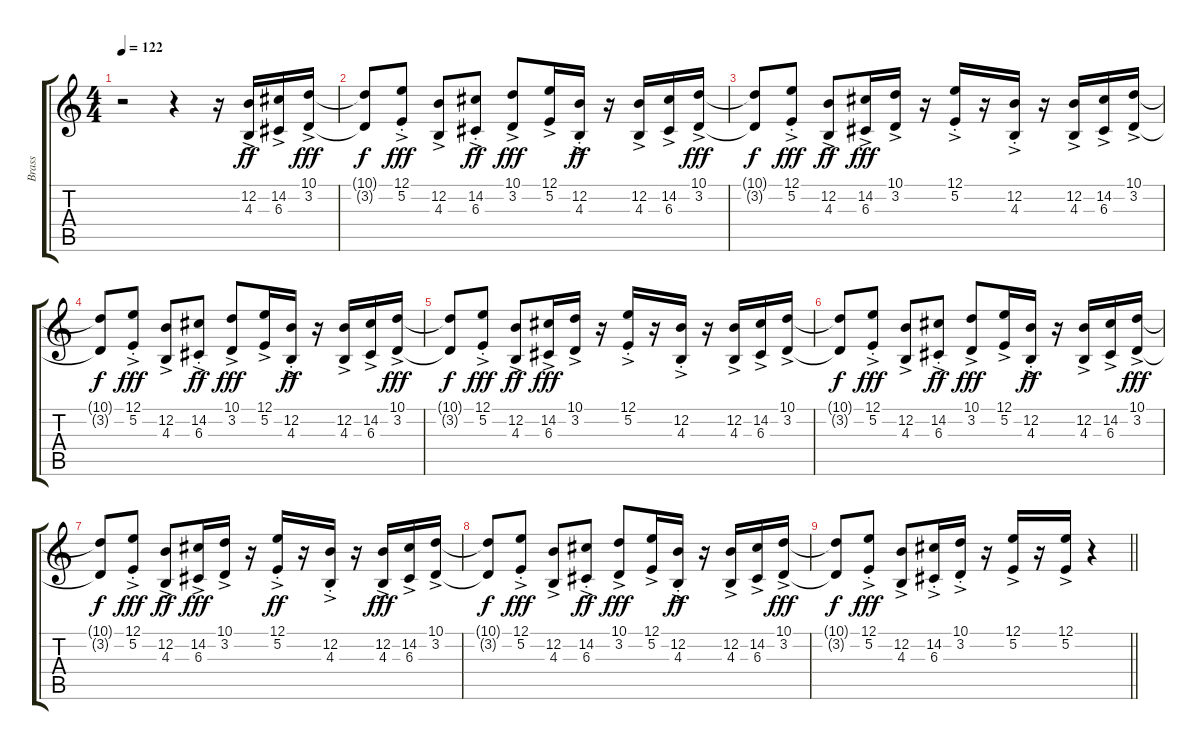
\track ("Brass" "Brass") {instrument brasssection bank 255}
\staff {score tabs}
\tuning (E4 B3 G3 D3 A2 E2) {hide}
\ts (4 4)
\tempo 122
\clef g2
\ks c
r.2{dy fff} r.4 r.16 (12.2{ac} 4.3{ac}).16{dy ff} (14.2{ac} 6.3{ac}).16 (10.1{ac} 3.2{ac}).16{dy fff} |
(10.1{t} 3.2{t}).8{dy f} (12.1{ac st} 5.2{ac st}).8{dy fff} (12.2{ac} 4.3{ac}).8 (14.2{ac st} 6.3{ac st}).8{dy ff} (10.1{ac} 3.2{ac}).8{dy fff} (12.1{ac} 5.2{ac}).16 (12.2{ac st} 4.3{ac st}).16{dy ff} r.16 (12.2{ac} 4.3{ac}).16 (14.2{ac} 6.3{ac}).16 (10.1{ac} 3.2{ac}).16{dy fff} |
(10.1{t} 3.2{t}).8{dy f} (12.1{ac st} 5.2{ac st}).8{dy fff} (12.2{ac} 4.3{ac}).8{dy ff} (14.2{ac} 6.3{ac}).16{dy fff} (10.1{ac} 3.2{ac}).16 r.16 (12.1{ac st} 5.2{ac st}).16 r.16 (12.2{ac st} 4.3{ac st}).16 r.16 (12.2{ac} 4.3{ac}).16 (14.2{ac} 6.3{ac}).16 (10.1{ac} 3.2{ac}).16 |
(10.1{t} 3.2{t}).8{dy f} (12.1{ac st} 5.2{ac st}).8{dy fff} (12.2{ac} 4.3{ac}).8 (14.2{ac st} 6.3{ac st}).8{dy ff} (10.1{ac} 3.2{ac}).8{dy fff} (12.1{ac} 5.2{ac}).16 (12.2{ac st} 4.3{ac st}).16{dy ff} r.16 (12.2{ac} 4.3{ac}).16 (14.2{ac} 6.3{ac}).16 (10.1{ac} 3.2{ac}).16{dy fff} |
(10.1{t} 3.2{t}).8{dy f} (12.1{ac st} 5.2{ac st}).8{dy fff} (12.2{ac} 4.3{ac}).8{dy ff} (14.2{ac} 6.3{ac}).16{dy fff} (10.1{ac} 3.2{ac}).16 r.16 (12.1{ac st} 5.2{ac st}).16 r.16 (12.2{ac st} 4.3{ac st}).16 r.16 (12.2{ac} 4.3{ac}).16 (14.2{ac} 6.3{ac}).16 (10.1{ac} 3.2{ac}).16 |
(10.1{t} 3.2{t}).8{dy f} (12.1{ac st} 5.2{ac st}).8{dy fff} (12.2{ac} 4.3{ac}).8 (14.2{ac st} 6.3{ac st}).8{dy ff} (10.1{ac} 3.2{ac}).8{dy fff} (12.1{ac} 5.2{ac}).16 (12.2{ac st} 4.3{ac st}).16{dy ff} r.16 (12.2{ac} 4.3{ac}).16 (14.2{ac} 6.3{ac}).16 (10.1{ac} 3.2{ac}).16{dy fff} |
(10.1{t} 3.2{t}).8{dy f} (12.1{ac st} 5.2{ac st}).8{dy fff} (12.2{ac} 4.3{ac}).8{dy ff} (14.2{ac} 6.3{ac}).16{dy fff} (10.1{ac} 3.2{ac}).16 r.16 (12.1{ac st} 5.2{ac st}).16{dy ff} r.16 (12.2{ac st} 4.3{ac st}).16 r.16 (12.2{ac} 4.3{ac}).16{dy fff} (14.2{ac} 6.3{ac}).16 (10.1{ac} 3.2{ac}).16 |
(10.1{t} 3.2{t}).8{dy f} (12.1{ac st} 5.2{ac st}).8{dy fff} (12.2{ac} 4.3{ac}).8 (14.2{ac st} 6.3{ac st}).8{dy ff} (10.1{ac} 3.2{ac}).8{dy fff} (12.1{ac} 5.2{ac}).16 (12.2{ac st} 4.3{ac st}).16{dy ff} r.16 (12.2{ac} 4.3{ac}).16 (14.2{ac} 6.3{ac}).16 (10.1{ac} 3.2{ac}).16{dy fff} |
\barLineRight lightlight
(10.1{t} 3.2{t}).8{dy f} (12.1{ac st} 5.2{ac st}).8{dy fff} (12.2{ac} 4.3{ac}).8 (14.2{ac st} 6.3{ac}).16 (10.1{ac st} 3.2{ac st}).16 r.16 (12.1{ac} 5.2{ac}).16 r.16 (12.1{ac} 5.2{ac}).16 r.4
